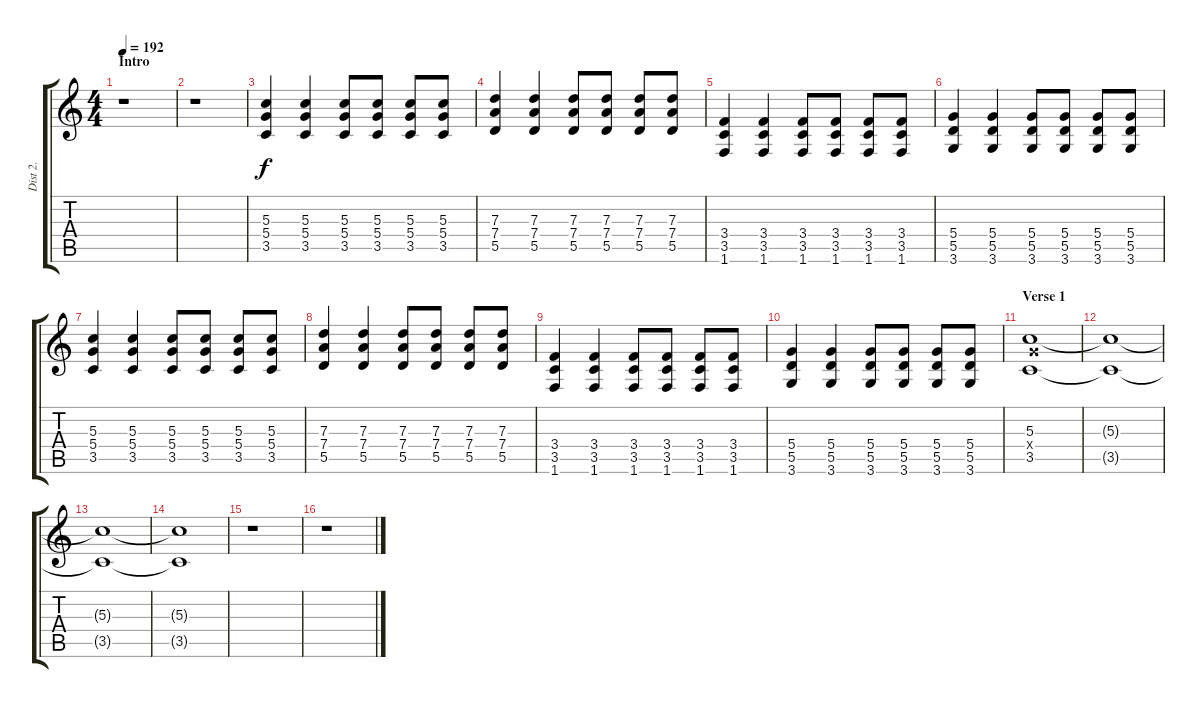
\track ("Dist 2." "Dist 2.") {instrument overdrivenguitar}
\staff {score tabs}
\tuning (E4 B3 G3 D3 A2 E2) {hide}
\ts (4 4)
\section ("" "Intro")
\tempo 192
\clef g2
\ks c
r.1{dy f instrument overdrivenguitar} |
r.1 |
(5.3 5.4 3.5).4 (5.3 5.4 3.5).4 (5.3 5.4 3.5).8 (5.3 5.4 3.5).8 (5.3 5.4 3.5).8 (5.3 5.4 3.5).8 |
(7.3 7.4 5.5).4 (7.3 7.4 5.5).4 (7.3 7.4 5.5).8 (7.3 7.4 5.5).8 (7.3 7.4 5.5).8 (7.3 7.4 5.5).8 |
(3.4 3.5 1.6).4 (3.4 3.5 1.6).4 (3.4 3.5 1.6).8 (3.4 3.5 1.6).8 (3.4 3.5 1.6).8 (3.4 3.5 1.6).8 |
(5.4 5.5 3.6).4 (5.4 5.5 3.6).4 (5.4 5.5 3.6).8 (5.4 5.5 3.6).8 (5.4 5.5 3.6).8 (5.4 5.5 3.6).8 |
(5.3 5.4 3.5).4 (5.3 5.4 3.5).4 (5.3 5.4 3.5).8 (5.3 5.4 3.5).8 (5.3 5.4 3.5).8 (5.3 5.4 3.5).8 |
(7.3 7.4 5.5).4 (7.3 7.4 5.5).4 (7.3 7.4 5.5).8 (7.3 7.4 5.5).8 (7.3 7.4 5.5).8 (7.3 7.4 5.5).8 |
(3.4 3.5 1.6).4 (3.4 3.5 1.6).4 (3.4 3.5 1.6).8 (3.4 3.5 1.6).8 (3.4 3.5 1.6).8 (3.4 3.5 1.6).8 |
(5.4 5.5 3.6).4 (5.4 5.5 3.6).4 (5.4 5.5 3.6).8 (5.4 5.5 3.6).8 (5.4 5.5 3.6).8 (5.4 5.5 3.6).8 |
\section ("" "Verse 1")
(5.3 5.4{x} 3.5).1 |
(5.3{t} 3.5{t}).1{volume 0} |
(5.3{t} 3.5{t}).1 |
(5.3{t} 3.5{t}).1 |
r.1{volume 6} |
r.1
